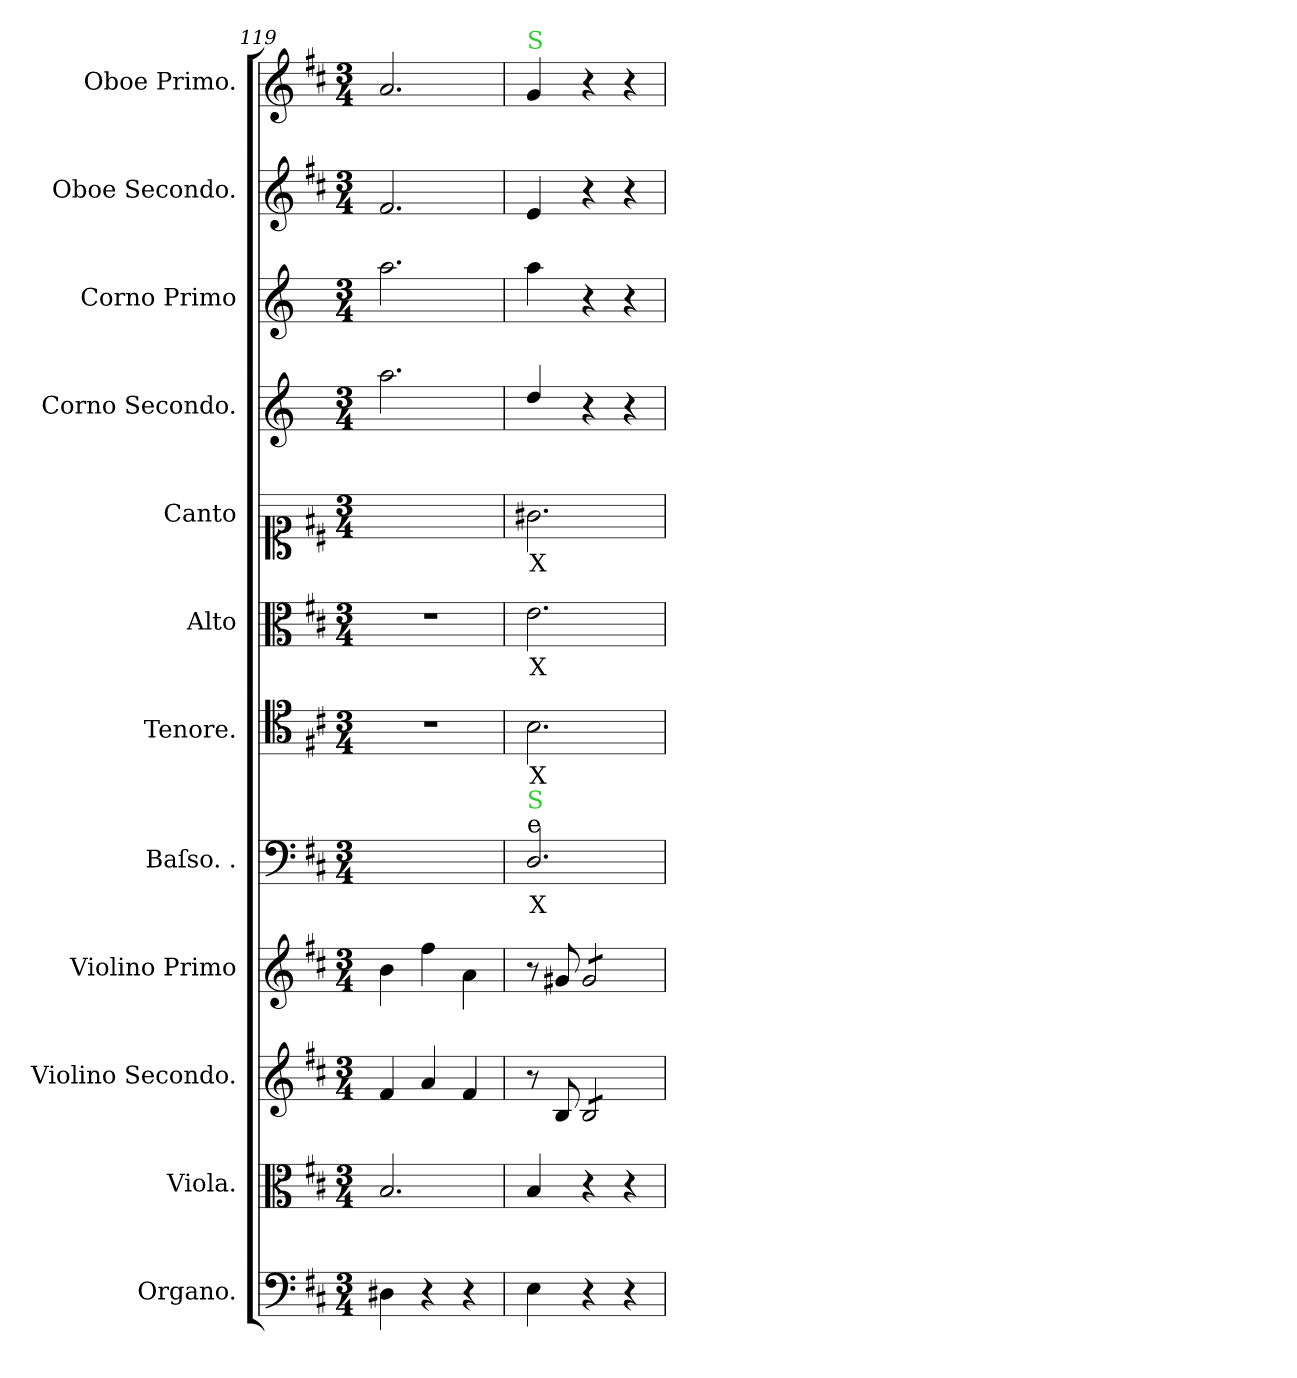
**kern	**kern	**kern	**kern	**kern	**text	**kern	**text	**kern	**text	**kern	**text	**kern	**kern	**kern	**kern
*part12	*part11	*part10	*part9	*part8	*part8	*part7	*part7	*part6	*part6	*part5	*part5	*part4	*part3	*part2	*part1
*staff12	*staff11	*staff10	*staff9	*staff8	*staff8	*staff7	*staff7	*staff6	*staff6	*staff5	*staff5	*staff4	*staff3	*staff2	*staff1
*I"Organo.	*I"Viola.	*I"Violino Secondo.	*I"Violino Primo	*I"Baſso. .	*	*I"Tenore.	*	*I"Alto	*	*I"Canto	*	*I"Corno Secondo.	*I"Corno Primo	*I"Oboe Secondo.	*I"Oboe Primo.
*I'org	*I'vla	*I'vl 2	*I'vl 1	*I'B	*	*I'T	*	*I'A	*	*	*	*I'cor 2	*I'cor 1	*I'ob 2	*I'ob 1
*clefF4	*clefC3	*clefG2	*clefG2	*clefF4	*	*clefC4	*	*clefC3	*	*clefC1	*	*clefG2	*clefG2	*clefG2	*clefG2
*	*	*	*	*	*	*	*	*	*	*	*	*ITrd6c10	*ITrd6c10	*	*
*k[f#c#]	*k[f#c#]	*k[f#c#]	*k[f#c#]	*k[f#c#]	*	*k[f#c#]	*	*k[f#c#]	*	*k[f#c#]	*	*k[f#c#]	*k[f#c#]	*k[f#c#]	*k[f#c#]
*M3/4	*M3/4	*M3/4	*M3/4	*M3/4	*	*M3/4	*	*M3/4	*	*M3/4	*	*M3/4	*M3/4	*M3/4	*M3/4
=119	=119	=119	=119	=119	=119	=119	=119	=119	=119	=119	=119	=119	=119	=119	=119
4D#X\	2.B/	4f#/	4b\	2.ryy	.	2.r	.	2.r	.	2.ryy	.	2.b\	2.b\	2.f#/	2.a/
4r	.	4a/	4ff#\	.	.	.	.	.	.	.	.	.	.	.	.
4r	.	4f#/	4a\	.	.	.	.	.	.	.	.	.	.	.	.
=120	=120	=120	=120	=120	=120	=120	=120	=120	=120	=120	=120	=120	=120	=120	=120
!	!	!	!	!	!	!	!	!	!	!	!	!	!	!	!LO:TX:a:color=limegreen:t=S
!	!	!	!	!LO:TX:a:t=e	!	!	!	!	!	!	!	!	!	!	!
!	!	!	!	!LO:TX:a:color=limegreen:t=S	!	!	!	!	!	!	!	!	!	!	!
4E\	4B/	8r	8r	2.D/	X-	2.B\	X-	2.e\	X-	2.g#X\	X-	4e/	4b\	4e/	4g/
.	.	8B/	8g#X/	.	.	.	.	.	.	.	.	.	.	.	.
*	*	*tremolo	*	*	*	*	*	*	*	*	*	*	*	*	*
*	*	*	*tremolo	*	*	*	*	*	*	*	*	*	*	*	*
4r	4r	8B/L	8g#/L	.	.	.	.	.	.	.	.	4r	4r	4r	4r
.	.	8B/	8g#/	.	.	.	.	.	.	.	.	.	.	.	.
4r	4r	8B/	8g#/	.	.	.	.	.	.	.	.	4r	4r	4r	4r
.	.	8B/J	8g#/J	.	.	.	.	.	.	.	.	.	.	.	.
*	*	*	*Xtremolo	*	*	*	*	*	*	*	*	*	*	*	*
*	*	*Xtremolo	*	*	*	*	*	*	*	*	*	*	*	*	*
=	=	=	=	=	=	=	=	=	=	=	=	=	=	=	=
*-	*-	*-	*-	*-	*-	*-	*-	*-	*-	*-	*-	*-	*-	*-	*-
